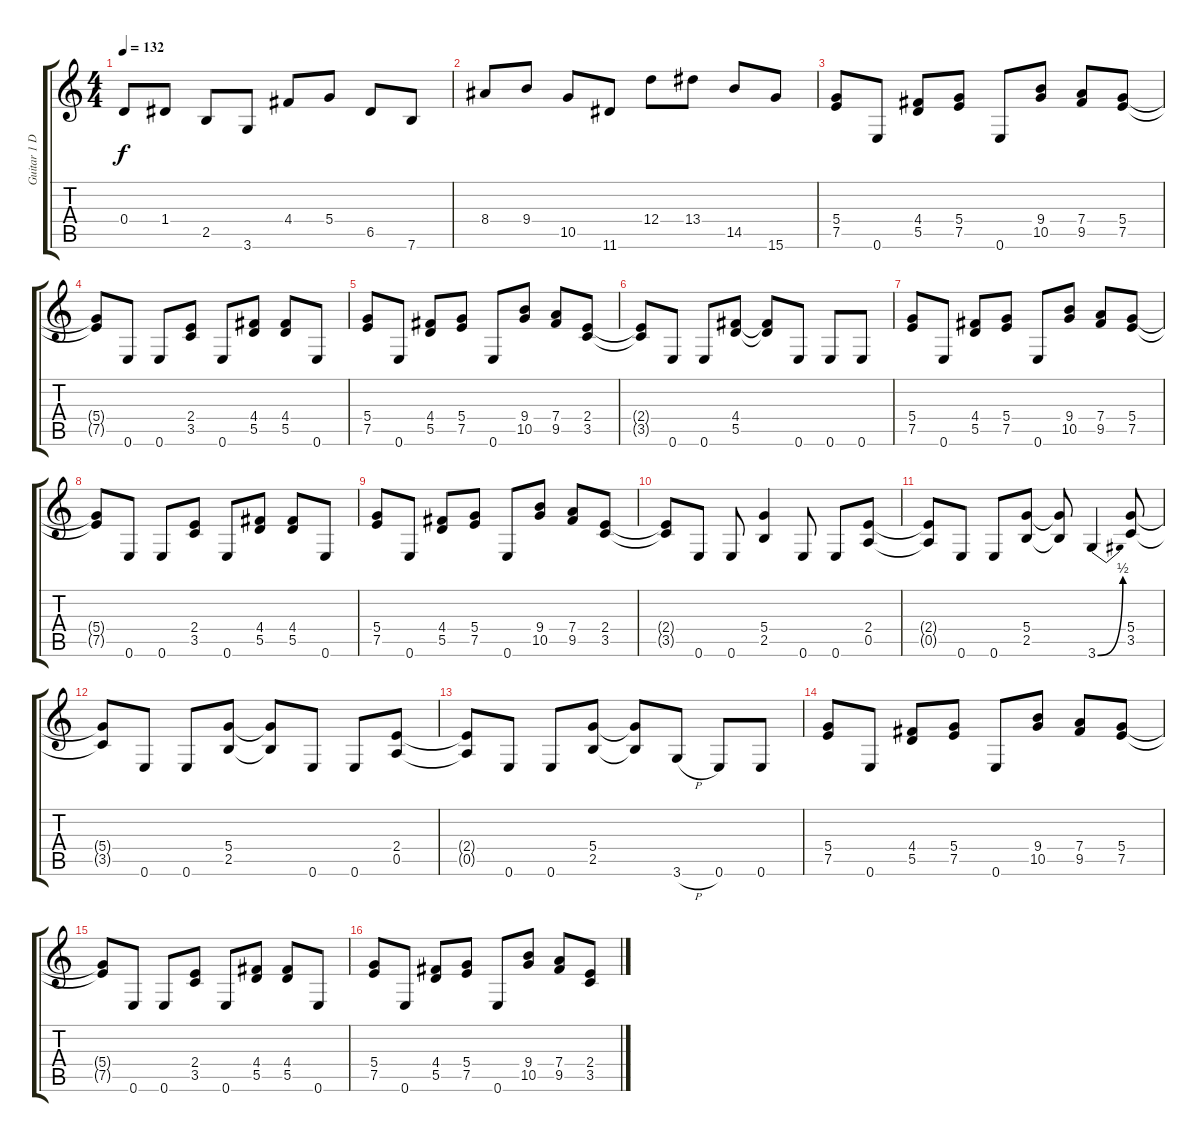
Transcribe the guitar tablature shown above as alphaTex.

\track ("Guitar 1 Dave Mustaine" "Guitar 1 D") {instrument distortionguitar}
\staff {score tabs}
\tuning (E4 B3 G3 D3 A2 E2) {hide}
\ts (4 4)
\tempo 132
\clef g2
\ks c
0.4.8{dy f} 1.4.8 2.5.8 3.6.8 4.4.8 5.4.8 6.5.8 7.6.8 |
8.4.8 9.4.8 10.5.8 11.6.8 12.4.8 13.4.8 14.5.8 15.6.8 |
(5.4 7.5).8 0.6.8 (4.4 5.5).8 (5.4 7.5).8 0.6.8 (9.4 10.5).8 (7.4 9.5).8 (5.4 7.5).8 |
(5.4{t} 7.5{t}).8 0.6.8 0.6.8 (2.4 3.5).8 0.6.8 (4.4 5.5).8 (4.4 5.5).8 0.6.8 |
(5.4 7.5).8 0.6.8 (4.4 5.5).8 (5.4 7.5).8 0.6.8 (9.4 10.5).8 (7.4 9.5).8 (2.4 3.5).8 |
(2.4{t} 3.5{t}).8 0.6.8 0.6.8 (4.4 5.5).8 (4.4{t} 5.5{t}).8 0.6.8 0.6.8 0.6.8 |
(5.4 7.5).8 0.6.8 (4.4 5.5).8 (5.4 7.5).8 0.6.8 (9.4 10.5).8 (7.4 9.5).8 (5.4 7.5).8 |
(5.4{t} 7.5{t}).8 0.6.8 0.6.8 (2.4 3.5).8 0.6.8 (4.4 5.5).8 (4.4 5.5).8 0.6.8 |
(5.4 7.5).8 0.6.8 (4.4 5.5).8 (5.4 7.5).8 0.6.8 (9.4 10.5).8 (7.4 9.5).8 (2.4 3.5).8 |
(2.4{t} 3.5{t}).8 0.6.8 0.6.8 (5.4 2.5).4 0.6.8 0.6.8 (2.4 0.5).8 |
(2.4{t} 0.5{t}).8 0.6.8 0.6.8 (5.4 2.5).8 (5.4{t} 2.5{t}).8 3.6{be (bend 0 0 60 2)}.4 (5.4 3.5).8 |
(5.4{t} 3.5{t}).8 0.6.8 0.6.8 (5.4 2.5).8 (5.4{t} 2.5{t}).8 0.6.8 0.6.8 (2.4 0.5).8 |
(2.4{t} 0.5{t}).8 0.6.8 0.6.8 (5.4 2.5).8 (5.4{t} 2.5{t}).8 3.6{h}.8 0.6.8 0.6.8 |
(5.4 7.5).8 0.6.8 (4.4 5.5).8 (5.4 7.5).8 0.6.8 (9.4 10.5).8 (7.4 9.5).8 (5.4 7.5).8 |
(5.4{t} 7.5{t}).8 0.6.8 0.6.8 (2.4 3.5).8 0.6.8 (4.4 5.5).8 (4.4 5.5).8 0.6.8 |
(5.4 7.5).8 0.6.8 (4.4 5.5).8 (5.4 7.5).8 0.6.8 (9.4 10.5).8 (7.4 9.5).8 (2.4 3.5).8
